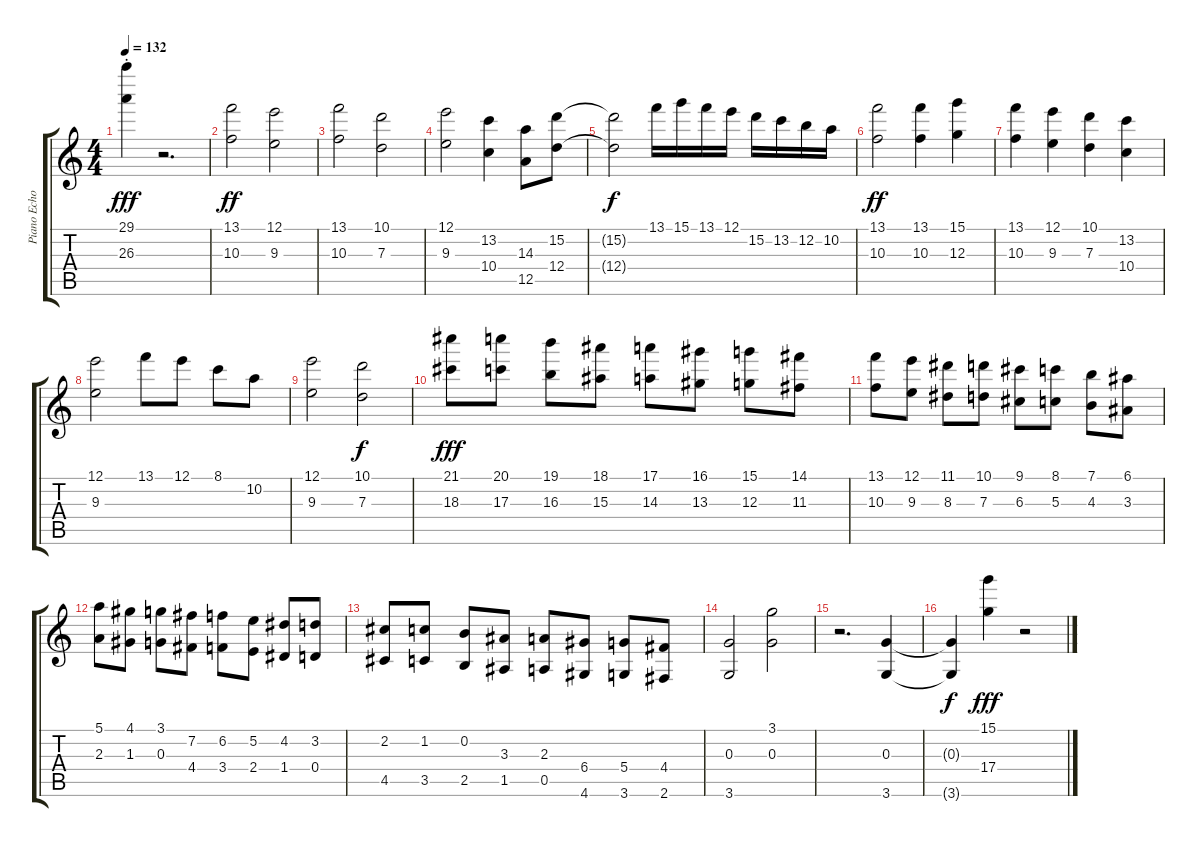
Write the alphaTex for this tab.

\track ("Piano Echo" "Piano Echo") {instrument distortionguitar}
\staff {score tabs}
\tuning (E4 B3 G3 D3 A2 E2) {hide}
\ts (4 4)
\tempo 132
\clef g2
\ks c
(29.1{st} 26.3{st}).4{dy fff} r.2{d} |
(13.1 10.3).2{dy ff} (12.1 9.3).2 |
(13.1 10.3).2 (10.1 7.3).2 |
(12.1 9.3).2 (13.2 10.4).4 (14.3 12.5).8 (15.2 12.4).8 |
(15.2{t} 12.4{t}).2{dy f} 13.1.16 15.1.16 13.1.16 12.1.16 15.2.16 13.2.16 12.2.16 10.2.16 |
(13.1 10.3).2{dy ff} (13.1 10.3).4 (15.1 12.3).4 |
(13.1 10.3).4 (12.1 9.3).4 (10.1 7.3).4 (13.2 10.4).4 |
(12.1 9.3).2 13.1.8 12.1.8 8.1.8 10.2.8 |
(12.1 9.3).2 (10.1 7.3).2{dy f} |
(21.1 18.3).8{dy fff} (20.1 17.3).8 (19.1 16.3).8 (18.1 15.3).8 (17.1 14.3).8 (16.1 13.3).8 (15.1 12.3).8 (14.1 11.3).8 |
(13.1 10.3).8 (12.1 9.3).8 (11.1 8.3).8 (10.1 7.3).8 (9.1 6.3).8 (8.1 5.3).8 (7.1 4.3).8 (6.1 3.3).8 |
(5.1 2.3).8 (4.1 1.3).8 (3.1 0.3).8 (7.2 4.4).8 (6.2 3.4).8 (5.2 2.4).8 (4.2 1.4).8 (3.2 0.4).8 |
(2.2 4.5).8 (1.2 3.5).8 (0.2 2.5).8 (3.3 1.5).8 (2.3 0.5).8 (6.4 4.6).8 (5.4 3.6).8 (4.4 2.6).8 |
(0.3 3.6).2 (3.1 0.3).2 |
r.2{d} (0.3 3.6).4 |
(0.3{t} 3.6{t}).4{dy f} (15.1 17.4).4{dy fff} r.2
